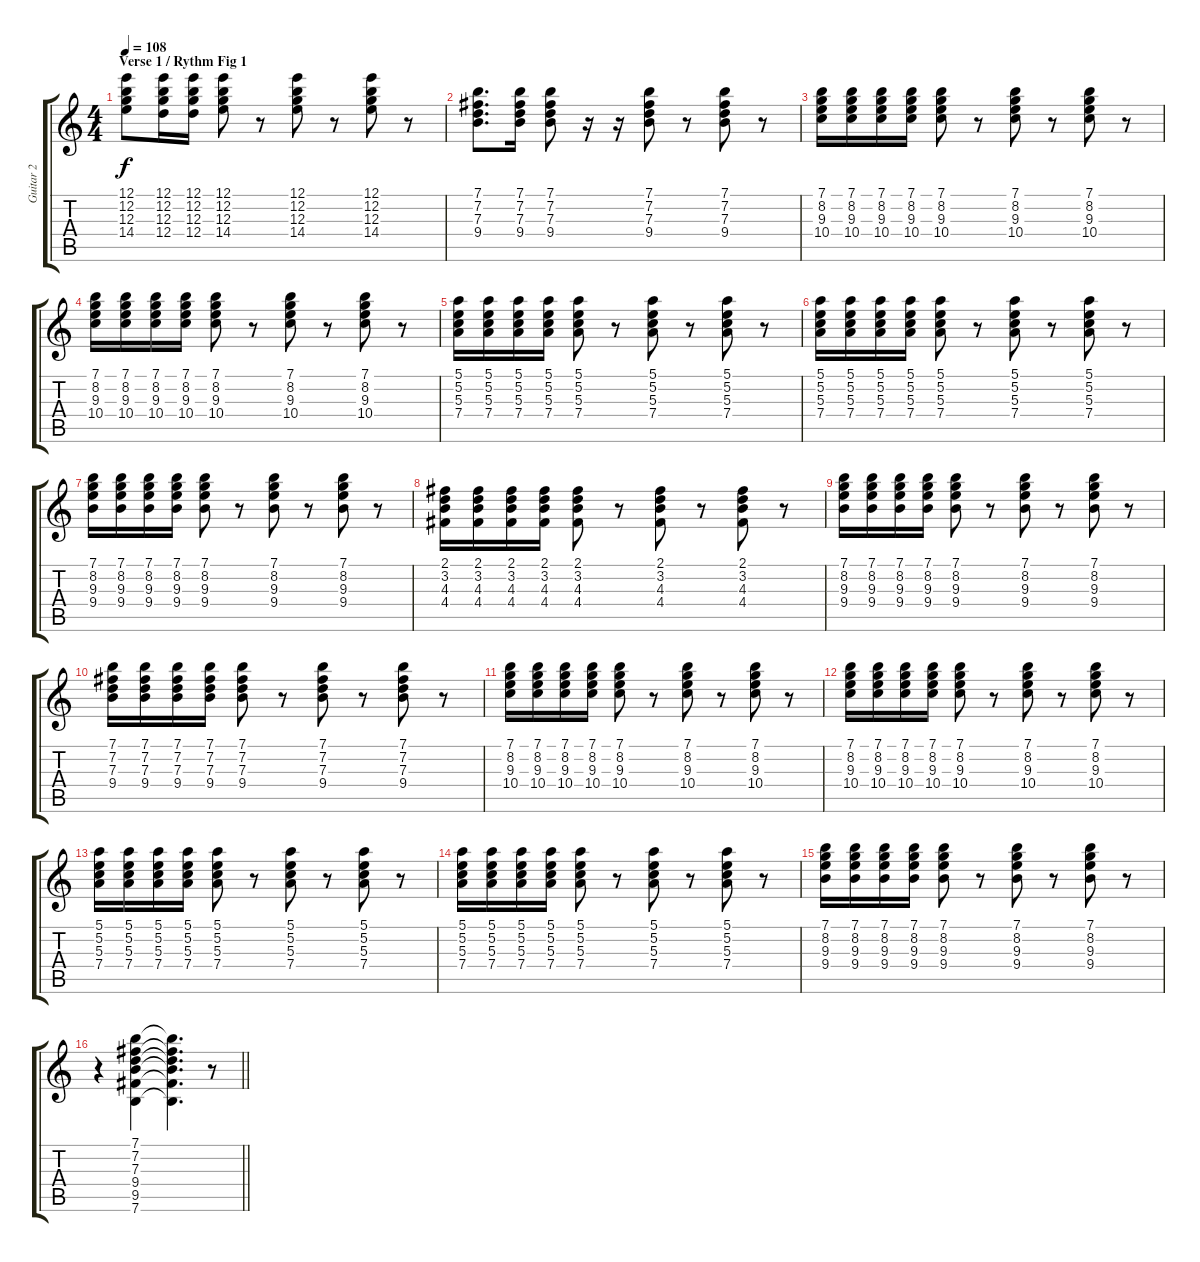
\track ("Guitar 2" "Guitar 2") {instrument electricguitarclean}
\staff {score tabs}
\tuning (E4 B3 G3 D3 A2 E2) {hide}
\ts (4 4)
\section ("" "Verse 1 / Rythm Fig 1")
\tempo 108
\clef g2
\ks c
(12.1 12.2 12.3 14.4).8{dy f} (12.1 12.2 12.3 12.4).16 (12.1 12.2 12.3 12.4).16 (12.1 12.2 12.3 14.4).8 r.8 (12.1 12.2 12.3 14.4).8 r.8 (12.1 12.2 12.3 14.4).8 r.8 |
(7.1 7.2 7.3 9.4).8{d} (7.1 7.2 7.3 9.4).16 (7.1 7.2 7.3 9.4).8 r.16 r.16 (7.1 7.2 7.3 9.4).8 r.8 (7.1 7.2 7.3 9.4).8 r.8 |
(7.1 8.2 9.3 10.4).16 (7.1 8.2 9.3 10.4).16 (7.1 8.2 9.3 10.4).16 (7.1 8.2 9.3 10.4).16 (7.1 8.2 9.3 10.4).8 r.8 (7.1 8.2 9.3 10.4).8 r.8 (7.1 8.2 9.3 10.4).8 r.8 |
(7.1 8.2 9.3 10.4).16 (7.1 8.2 9.3 10.4).16 (7.1 8.2 9.3 10.4).16 (7.1 8.2 9.3 10.4).16 (7.1 8.2 9.3 10.4).8 r.8 (7.1 8.2 9.3 10.4).8 r.8 (7.1 8.2 9.3 10.4).8 r.8 |
(5.1 5.2 5.3 7.4).16 (5.1 5.2 5.3 7.4).16 (5.1 5.2 5.3 7.4).16 (5.1 5.2 5.3 7.4).16 (5.1 5.2 5.3 7.4).8 r.8 (5.1 5.2 5.3 7.4).8 r.8 (5.1 5.2 5.3 7.4).8 r.8 |
(5.1 5.2 5.3 7.4).16 (5.1 5.2 5.3 7.4).16 (5.1 5.2 5.3 7.4).16 (5.1 5.2 5.3 7.4).16 (5.1 5.2 5.3 7.4).8 r.8 (5.1 5.2 5.3 7.4).8 r.8 (5.1 5.2 5.3 7.4).8 r.8 |
(7.1 8.2 9.3 9.4).16 (7.1 8.2 9.3 9.4).16 (7.1 8.2 9.3 9.4).16 (7.1 8.2 9.3 9.4).16 (7.1 8.2 9.3 9.4).8 r.8 (7.1 8.2 9.3 9.4).8 r.8 (7.1 8.2 9.3 9.4).8 r.8 |
(2.1 3.2 4.3 4.4).16 (2.1 3.2 4.3 4.4).16 (2.1 3.2 4.3 4.4).16 (2.1 3.2 4.3 4.4).16 (2.1 3.2 4.3 4.4).8 r.8 (2.1 3.2 4.3 4.4).8 r.8 (2.1 3.2 4.3 4.4).8 r.8 |
(7.1 8.2 9.3 9.4).16 (7.1 8.2 9.3 9.4).16 (7.1 8.2 9.3 9.4).16 (7.1 8.2 9.3 9.4).16 (7.1 8.2 9.3 9.4).8 r.8 (7.1 8.2 9.3 9.4).8 r.8 (7.1 8.2 9.3 9.4).8 r.8 |
(7.1 7.2 7.3 9.4).16 (7.1 7.2 7.3 9.4).16 (7.1 7.2 7.3 9.4).16 (7.1 7.2 7.3 9.4).16 (7.1 7.2 7.3 9.4).8 r.8 (7.1 7.2 7.3 9.4).8 r.8 (7.1 7.2 7.3 9.4).8 r.8 |
(7.1 8.2 9.3 10.4).16 (7.1 8.2 9.3 10.4).16 (7.1 8.2 9.3 10.4).16 (7.1 8.2 9.3 10.4).16 (7.1 8.2 9.3 10.4).8 r.8 (7.1 8.2 9.3 10.4).8 r.8 (7.1 8.2 9.3 10.4).8 r.8 |
(7.1 8.2 9.3 10.4).16 (7.1 8.2 9.3 10.4).16 (7.1 8.2 9.3 10.4).16 (7.1 8.2 9.3 10.4).16 (7.1 8.2 9.3 10.4).8 r.8 (7.1 8.2 9.3 10.4).8 r.8 (7.1 8.2 9.3 10.4).8 r.8 |
(5.1 5.2 5.3 7.4).16 (5.1 5.2 5.3 7.4).16 (5.1 5.2 5.3 7.4).16 (5.1 5.2 5.3 7.4).16 (5.1 5.2 5.3 7.4).8 r.8 (5.1 5.2 5.3 7.4).8 r.8 (5.1 5.2 5.3 7.4).8 r.8 |
(5.1 5.2 5.3 7.4).16 (5.1 5.2 5.3 7.4).16 (5.1 5.2 5.3 7.4).16 (5.1 5.2 5.3 7.4).16 (5.1 5.2 5.3 7.4).8 r.8 (5.1 5.2 5.3 7.4).8 r.8 (5.1 5.2 5.3 7.4).8 r.8 |
(7.1 8.2 9.3 9.4).16 (7.1 8.2 9.3 9.4).16 (7.1 8.2 9.3 9.4).16 (7.1 8.2 9.3 9.4).16 (7.1 8.2 9.3 9.4).8 r.8 (7.1 8.2 9.3 9.4).8 r.8 (7.1 8.2 9.3 9.4).8 r.8 |
\barLineRight lightlight
r.4 (7.1 7.2 7.3 9.4 9.5 7.6).4 (7.1{t} 7.2{t} 7.3{t} 9.4{t} 9.5{t} 7.6{t}).4{d} r.8
